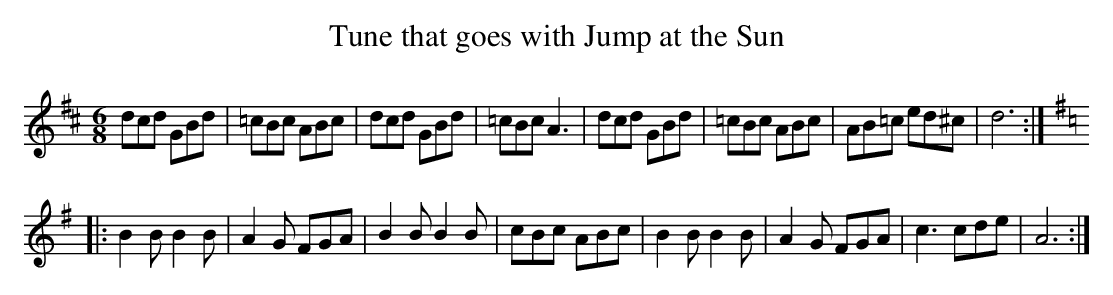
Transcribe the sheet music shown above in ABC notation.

X:1
T:Tune that goes with Jump at the Sun
L:1/8
M:6/8
K:D major
dcd GBd|=cBc ABc|dcd GBd|=cBc A3|dcd GBd|=cBc ABc|AB=c ed^c|d6:|
K:G
|:B2B B2B|A2G FGA|B2B B2B|cBc ABc|B2B B2B|A2G FGA|c3 cde|A6:|
